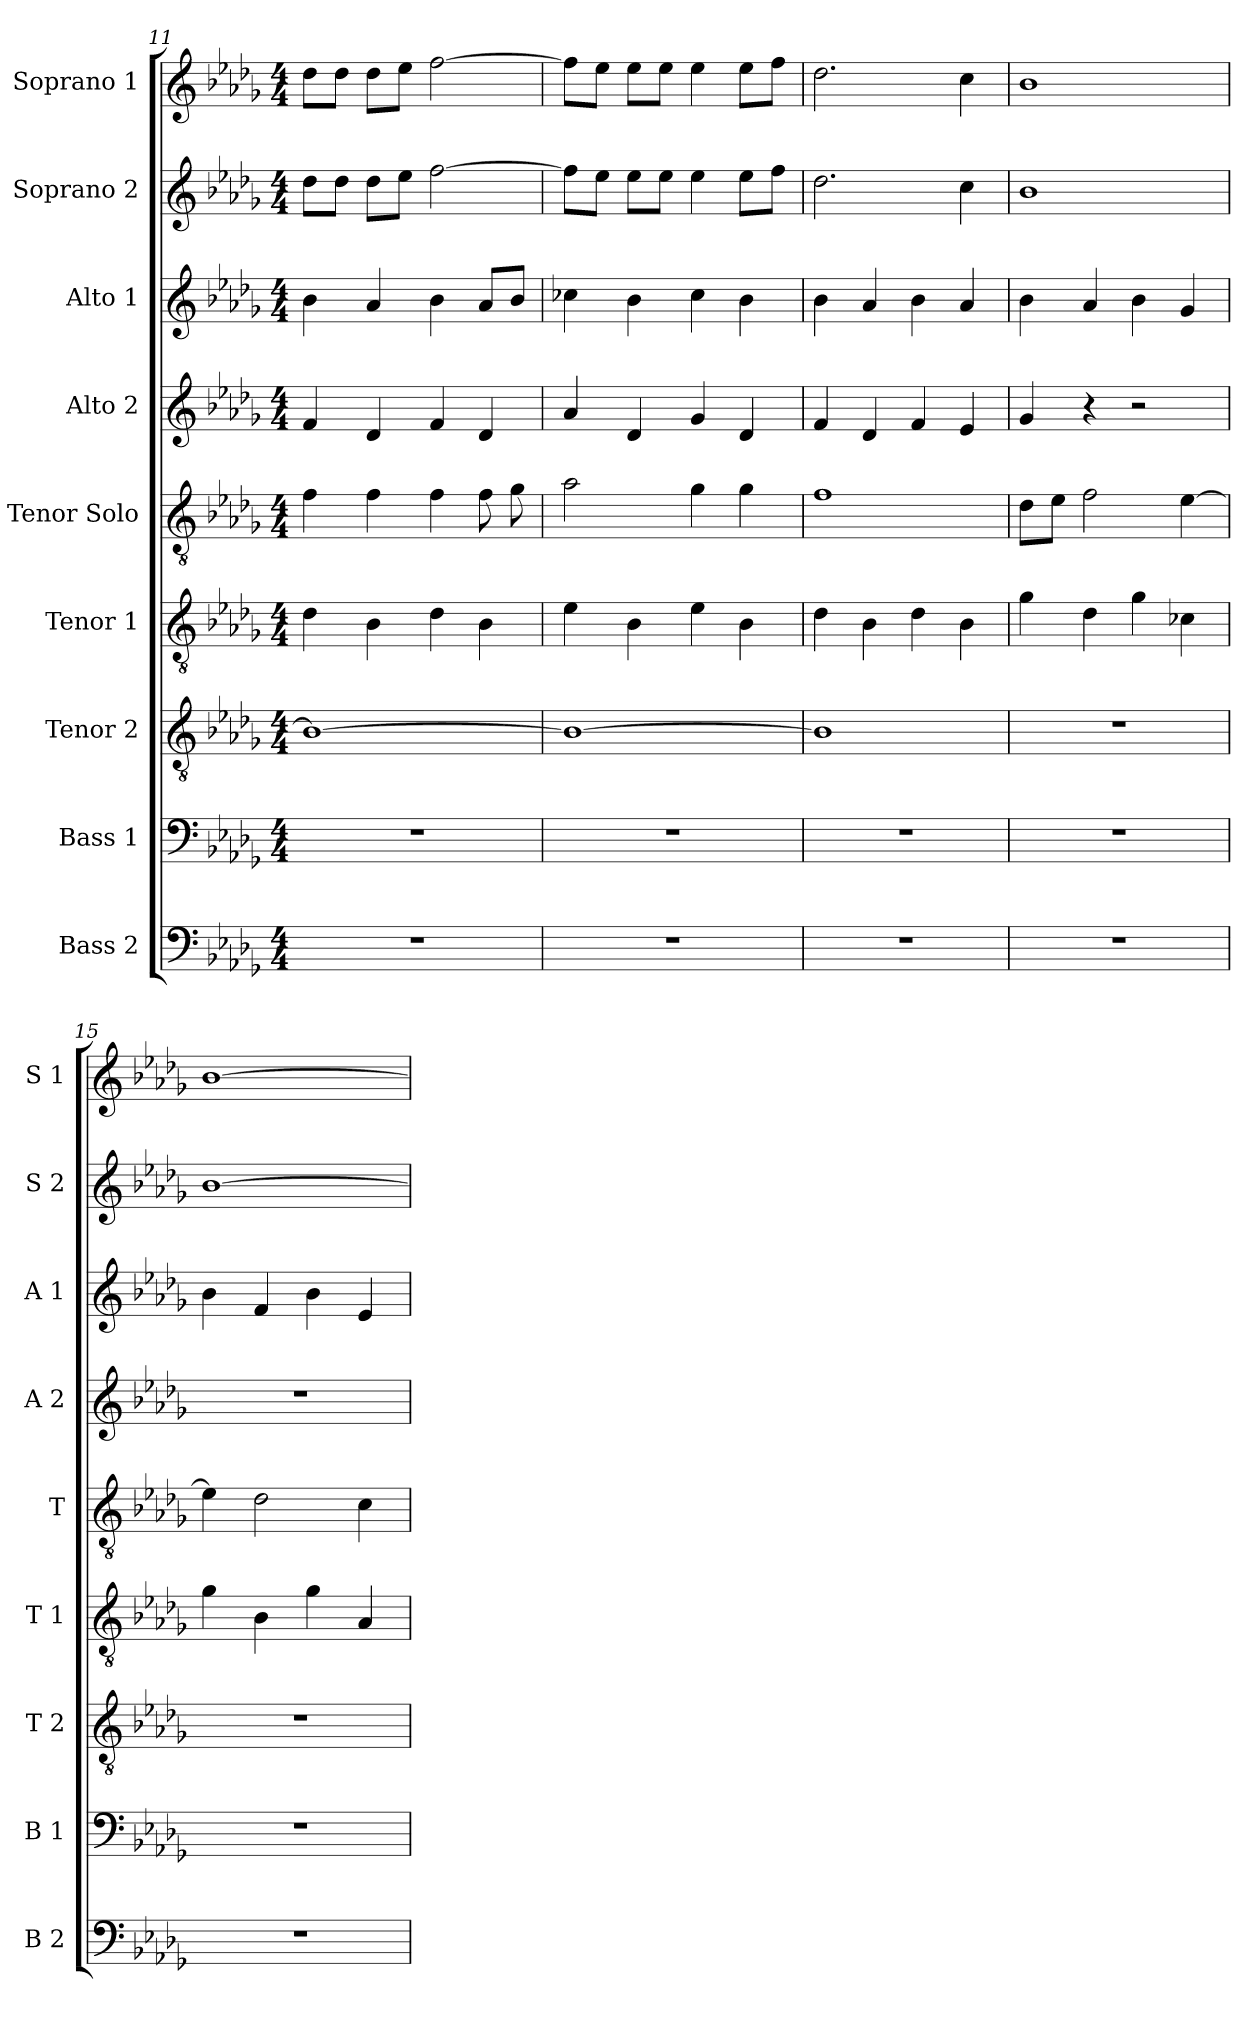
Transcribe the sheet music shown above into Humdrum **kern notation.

**kern	**kern	**kern	**kern	**kern	**kern	**kern	**kern	**kern
*part9	*part8	*part7	*part6	*part5	*part4	*part3	*part2	*part1
*staff9	*staff8	*staff7	*staff6	*staff5	*staff4	*staff3	*staff2	*staff1
*I"Bass 2	*I"Bass 1	*I"Tenor 2	*I"Tenor 1	*I"Tenor Solo	*I"Alto 2	*I"Alto 1	*I"Soprano 2	*I"Soprano 1
*I'B 2	*I'B 1	*I'T 2	*I'T 1	*I'T	*I'A 2	*I'A 1	*I'S 2	*I'S 1
*clefF4	*clefF4	*clefGv2	*clefGv2	*clefGv2	*clefG2	*clefG2	*clefG2	*clefG2
*k[b-e-a-d-g-]	*k[b-e-a-d-g-]	*k[b-e-a-d-g-]	*k[b-e-a-d-g-]	*k[b-e-a-d-g-]	*k[b-e-a-d-g-]	*k[b-e-a-d-g-]	*k[b-e-a-d-g-]	*k[b-e-a-d-g-]
*b-:	*b-:	*b-:	*b-:	*b-:	*b-:	*b-:	*b-:	*b-:
*M4/4	*M4/4	*M4/4	*M4/4	*M4/4	*M4/4	*M4/4	*M4/4	*M4/4
=11	=11	=11	=11	=11	=11	=11	=11	=11
1r	1r	1B-_	4d-	4f	4f	4b-	8dd-\L	8dd-\L
.	.	.	.	.	.	.	8dd-\J	8dd-\J
.	.	.	4B-	4f	4d-	4a-	8dd-\L	8dd-\L
.	.	.	.	.	.	.	8ee-\J	8ee-\J
.	.	.	4d-	4f	4f	4b-	[2ff	[2ff
.	.	.	4B-	8f	4d-	8a-L	.	.
.	.	.	.	8g-	.	8b-J	.	.
=12	=12	=12	=12	=12	=12	=12	=12	=12
1r	1r	1B-_	4e-	2a-	4a-	4cc-X	8ff\L]	8ff\L]
.	.	.	.	.	.	.	8ee-\J	8ee-\J
.	.	.	4B-	.	4d-	4b-	8ee-\L	8ee-\L
.	.	.	.	.	.	.	8ee-\J	8ee-\J
.	.	.	4e-	4g-	4g-	4cc-	4ee-	4ee-
.	.	.	4B-	4g-	4d-	4b-	8ee-\L	8ee-\L
.	.	.	.	.	.	.	8ff\J	8ff\J
=13	=13	=13	=13	=13	=13	=13	=13	=13
1r	1r	1B-]	4d-	1f	4f	4b-	2.dd-	2.dd-
.	.	.	4B-	.	4d-	4a-	.	.
.	.	.	4d-	.	4f	4b-	.	.
.	.	.	4B-	.	4e-	4a-	4cc	4cc
=14	=14	=14	=14	=14	=14	=14	=14	=14
1r	1r	1r	4g-	8d-L	4g-	4b-	1b-	1b-
.	.	.	.	8e-J	.	.	.	.
.	.	.	4d-	2f	4r	4a-	.	.
.	.	.	4g-	.	2r	4b-	.	.
.	.	.	4c-X	[4e-	.	4g-	.	.
=15	=15	=15	=15	=15	=15	=15	=15	=15
1r	1r	1r	4g-	4e-]	1r	4b-	[1b-	[1b-
.	.	.	4B-	2d-	.	4f	.	.
.	.	.	4g-	.	.	4b-	.	.
.	.	.	4A-	4c	.	4e-	.	.
=	=	=	=	=	=	=	=	=
*-	*-	*-	*-	*-	*-	*-	*-	*-
